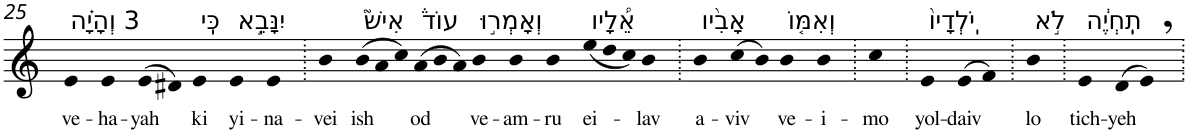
**kern	**text
*part1	*part1
*staff1	*staff1
*I"Piano	*
*I'Pno	*
!!LO:PB:g=z
*clefG2	*
*k[]	*
=25	=25
!LO:TX:a:t=3 וְהָיָ֗ה	!
!	!LO:LY:b
4e	ve-
!	!LO:LY:b
4e	-ha-
!	!LO:LY:b
(>8e	-yah
8d#X)	.
!LO:TX:a:t=כִּֽי	!
!	!LO:LY:b
4e	ki
!LO:TX:a:t=יִנָּבֵ֣א	!
!	!LO:LY:b
4e	yi-
!	!LO:LY:b
4e	-na-
=26.	=26.
!	!LO:LY:b
4b	-vei
!LO:TX:a:t=אִישׁ֮	!
!	!LO:LY:b
(>12b	ish
12a	.
12cc)	.
!LO:TX:a:t=עוֹד֒	!
!	!LO:LY:b
(>12a	od
12b	.
12a)	.
!LO:TX:a:t=וְאָמְר֣וּ	!
!	!LO:LY:b
4b	ve-
!	!LO:LY:b
4b	-am-
!	!LO:LY:b
4b	-ru
!LO:TX:a:t=אֵ֠לָיו	!
!	!LO:LY:b
(<12ee	ei-
12dd	.
12cc)	.
!	!LO:LY:b
4b	-lav
=27.	=27.
!LO:TX:a:t=אָבִ֨יו	!
!	!LO:LY:b
4b	a-
!	!LO:LY:b
(>8cc	-viv
8b)	.
!LO:TX:a:t=וְאִמּ֤וֹ	!
!	!LO:LY:b
4b	ve-
!	!LO:LY:b
4b	-i-
=28.	=28.
!	!LO:LY:b
4cc	-mo
=29.	=29.
!LO:TX:a:t=יֹֽלְדָיו֙	!
!	!LO:LY:b
4e	yol-
!	!LO:LY:b
(>8e	-daiv
8f)	.
=30.	=30.
!LO:TX:a:t=לֹ֣א	!
!	!LO:LY:b
4b	lo
=31.	=31.
!LO:TX:a:t=תִֽחְיֶ֔ה	!
!	!LO:LY:b
4e	tich-
!	!LO:LY:b
(>8d	-yeh
8e,)	.
=.	=.
*-	*-
